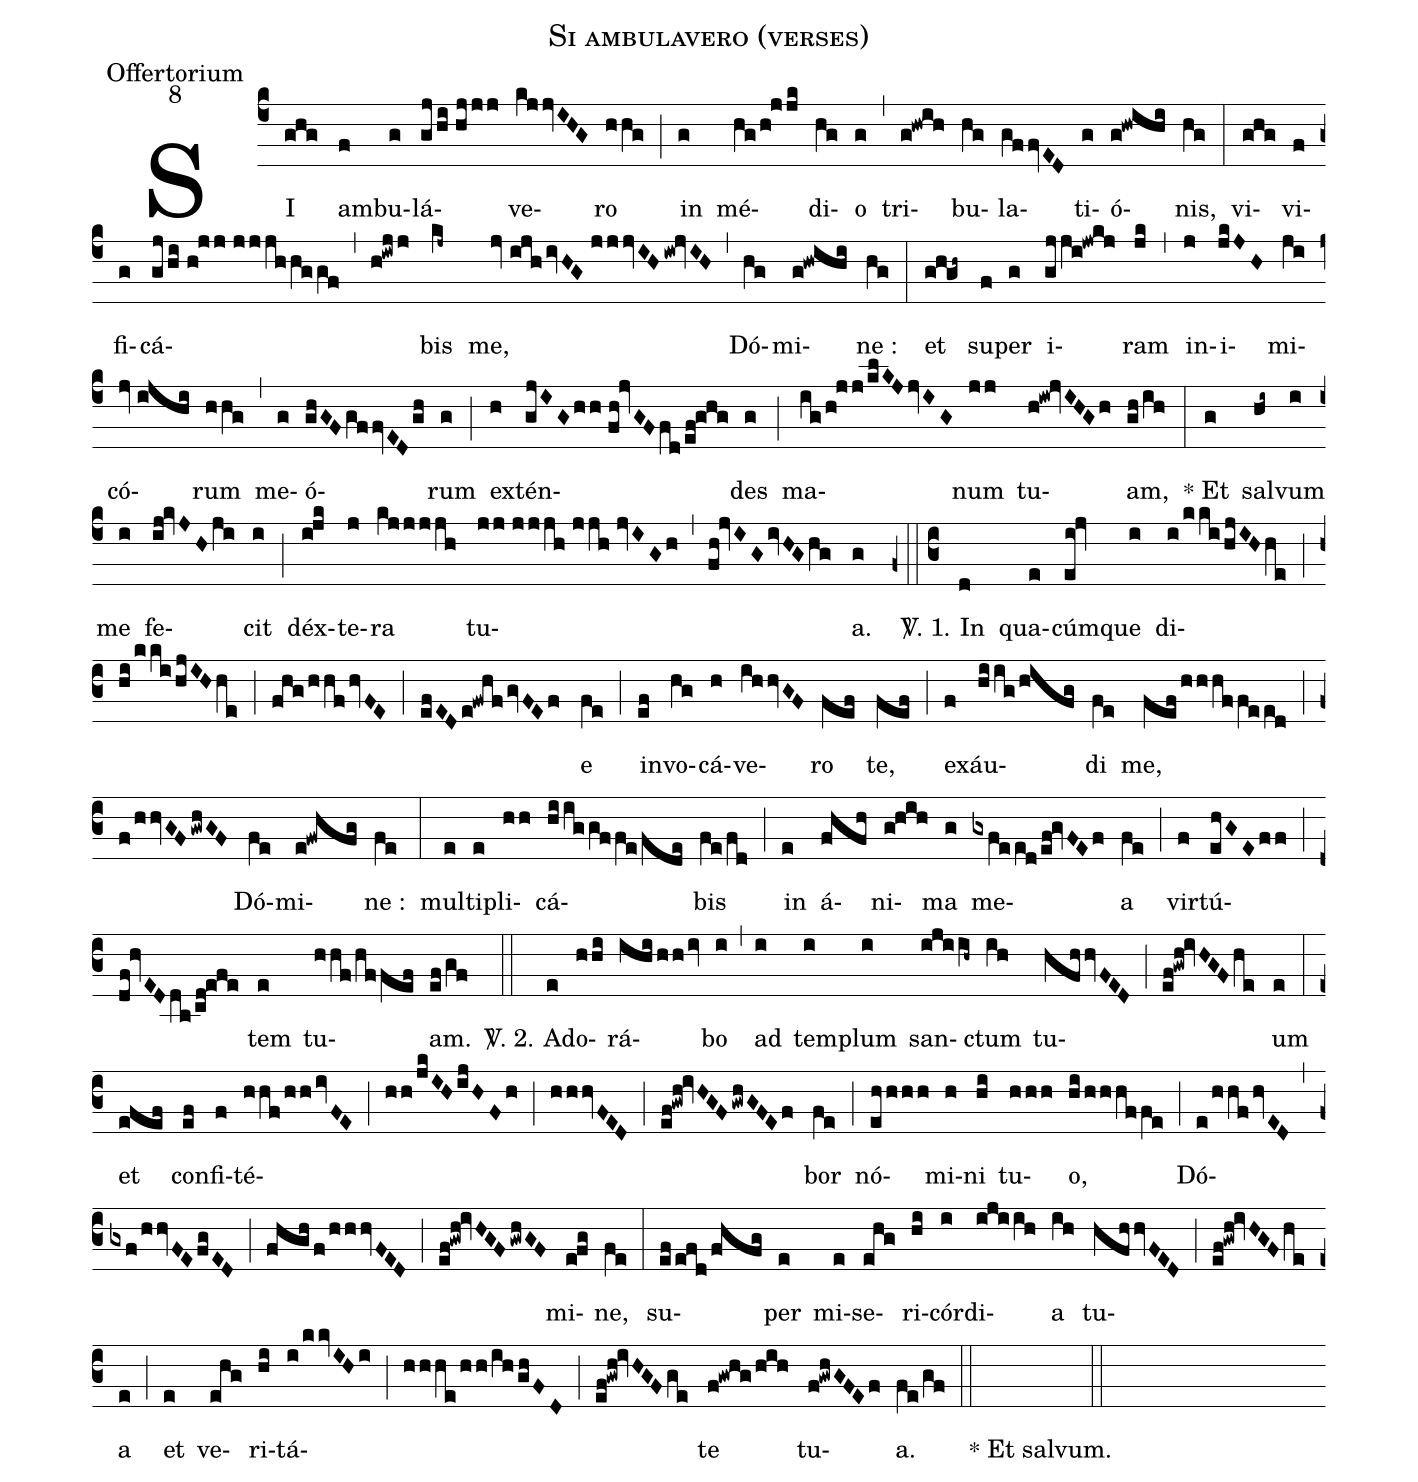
name:Si ambulavero (verses);
office-part:Offertorium;
mode:8;
%%
(c4) SI(ghg) am(f)bu(g)lá(gj/hi//hjjj)ve(kjjvIHG)ro(hhg) (;) in(g) mé(hg/h!jjk)di(hg)o(g) (,) tri(g!hwih)bu(hg)la(gffvED)ti(g)ó(g!hwihi)nis,(hg) (:) vi(ghg)vi(f)fi(g)cá(gj/hi//h!jj//jjjhhggf)(,)(h!iwjj)bis(kj~) me,(jv//ijhivHG//jjjvIHiw!jvIH) (,) Dó(hg)mi(g!hwihi)ne :(hg) (:) et(g!h!gh~) su(f)per(g) i(gjji!jwkj)ram(jk) (,) in(j)i(jkJH)mi(ji)có(jv//ijhi)rum(hhg) (,) me(g)ó(ghGFgffvEDgh)rum(g) (;) ex(h)tén(gjIGhh//fh!jvGFfd/ef!ghg)des(g) (;) ma(ig/h!jj/klKJjvIG)num(jj) tu(h!iw!jvIHGh)am,(gh/ih) (:) * Et(g) sal(hi~)vum(i) me(i) fe(ij!kvJHji)cit(i) (;) déx(ijk)te(j)ra(kjjjjh) tu(jj//jjjh//jjh//jvIGh)(,)(fh!jvIGivHGhg)a.(g) (f+::c3)
<sp>V/</sp>. 1. In(d) qua(e)cúm(ei!jv)que(i) di(i/kki/hjIHhe)(;)(hi/kki/hjIHhe)(;)(fhg/hhfhvFE)(;)(efEDe!fwhfgvFEf)e(fe) (;) in(ef)vo(hg)cá(h)ve(ihhvGF)ro(fef) te,(fef) (;) ex(f)áu(hiig/hifg)di(fe) me,(fefhhhffeed) (;) (f/hhvGFgwhGF) Dó(fe)mi(e!fwhfg)ne :(fe) (:) mul(e)ti(e)pli(hh)cá(hiiggffe/fde)bis(fe/fd) (;) in(e) á(fhfh)ni(g!hih)ma(g) me(gxfeed/ef!gvFEf)a(fe) (;) vir(f)tú(ehGEff)(;)(df!hvEDdb/cd!efe)tem(e) tu(hhf/hffef)am.(ef/gf) (::)
<sp>V/</sp>. 2. Ad(e)o(hhi)rá(ihi/hh/iv)bo(i) (,) ad(i) tem(i)plum(i) san(ijiih~)ctum(ih) tu(hfhhvFED)(;)(ef!gwh!ivHGFhe)um(e) (:) et(efef) con(ef)fi(f)té(hhf/hh/ivFE)(;)(hh/jkIHijHFh)(;)(hhhvFED)(;)(ef!gwh!ivHGFgwhGFEf)bor(fe) (;) nó(ehhhh)mi(h)ni(hi) tu(hhh)o,(hi/hhhffe) (;) Dó(e/hhfhvED)(,)(gxf/hhvFEfgED)(;)(fhgh/f/hhhvFED)(;)(ef!gwh!ivHGFgwhGF)mi(efg)ne,(fe) (:) su(ef/efd/fhfg)per(e) mi(e)se(ehg)ri(hi)cór(i)di(ijiih)a(ih) tu(hfhhvFED)(;)(ef!gwh!ivHGFhe)a(e) (;) et(e) ve(ehg)ri(hi)tá(i/kkvIHi)(;)(hhhe/hh/ihghFD)(;)(ef!gwh!ivHGFge)te(f!gwhg/hih) tu(f!gwhGFEf)a.(fe/gf) (::) ()* Et salvum.() (::)
